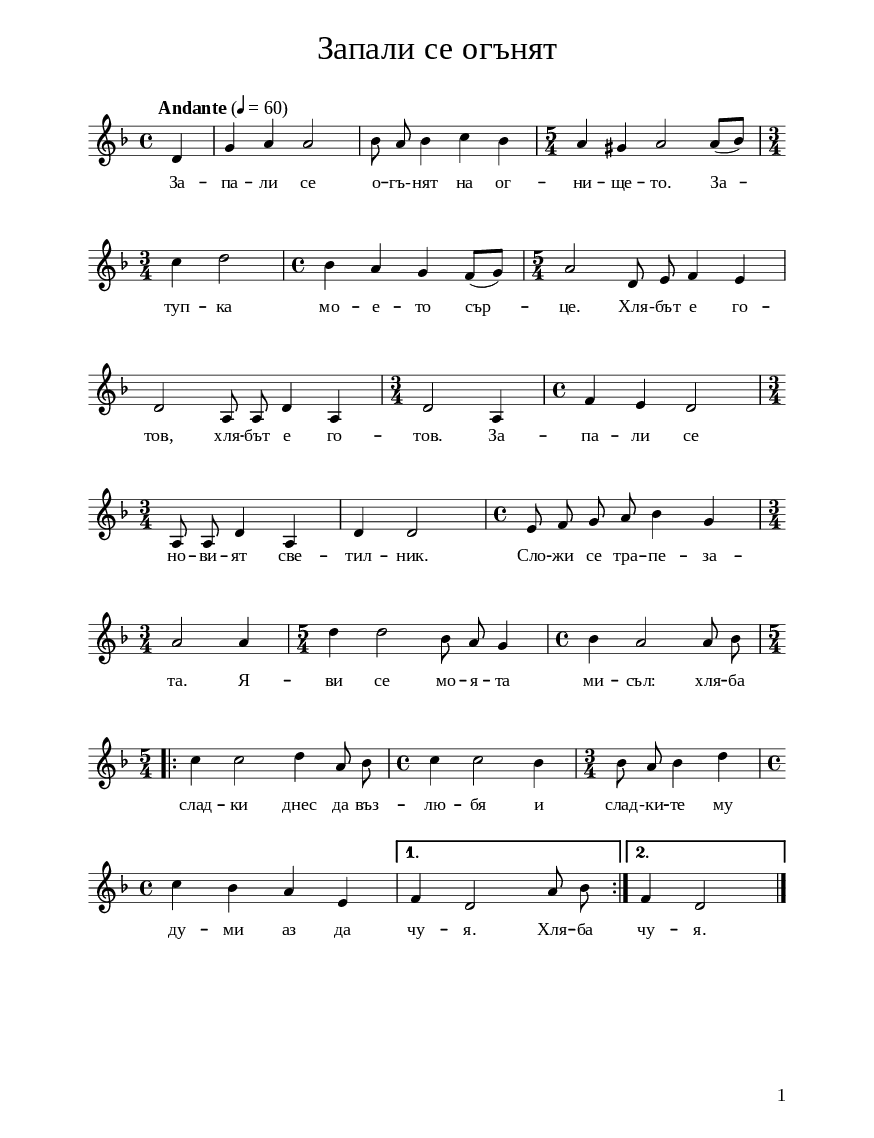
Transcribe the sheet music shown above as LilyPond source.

\version "2.24.2"

% include paper part and global functions
\include "include/globals.ily"

\bookpart {
  \label #'ref097
  \tocItem \markup "Запали се огънят – Zapali se ogănjat"
  \include "include/bookpart-paper.ily"
  \score {
    \include "include/score-layout.ily"


    \new Voice \absolute  {
      \clef treble
      \key d \minor
      \time 4/4
      \tempoFunc "Andante" 4 "60"

      \autoBeamOff
      \partial 4

      d'4 | g'4 a' a'2 | bes'8 a' bes'4 c'' bes' | \time 5/4  a'4 gis' a'2 a'8 [( bes' )] \break |

      \time 3/4  c''4 d''2 | \time 4/4  bes'4 a' g' f'8 [( g' )] | \time 5/4  a'2 d'8 e' f'4 e' \break |

      \autoBeamOff d'2 a8 a d'4 a |  \time 3/4  d'2 a4 |  \time 4/4  f'4 e' d'2 \break |

      \time 3/4  a8 a d'4 a | d'4 d'2 | \time 4/4  e'8 f' g' a' bes'4 g' \break |

      \time 3/4  a'2 a'4 |  \time 5/4  d''4 d''2 bes'8 a' g'4 | \time 4/4  bes'4 a'2 a'8 bes' \break |

      \time 5/4  \repeat volta 2 {
        c''4 c''2 d''4 a'8 bes' | \time 4/4  c''4 c''2 bes'4 | \time 3/4  bes'8 a' bes'4 d'' \break |

        \time 4/4  c''4 bes' a' e'
      } \alternative { { | f'4 d'2 a'8 bes' | } {  f'4 d'2 } } \bar "|."
    }

    \addlyrics {
      За -- па --
      ли се о -- "гъ-" -- нят на ог -- ни -- ще -- то.
      За -- туп -- ка мо -- е -- то сър -- це. Хля --
      "-бът" е го -- тов, хля -- бът е го -- тов. За --
      па -- ли се но -- ви -- ят све -- тил -- ник.
      Сло -- жи се тра -- пе -- за -- та. Я -- ви се
      мо -- я -- та ми -- съл: хля -- ба слад -- ки
      днес да въз -- лю -- бя и слад -- "-ки" -- те му
      ду -- ми аз да чу -- я. Хля -- ба чу -- я.
    }

    \header {
      title = \titleFunc "Запали се огънят" "Zapali se ogănjat"
    }

    \midi{}

  } % score

  %\markup \dc-one "D.C."
  %

  % include foreign translation(s) of the song
  \pageBreak
  

} % bookpart
